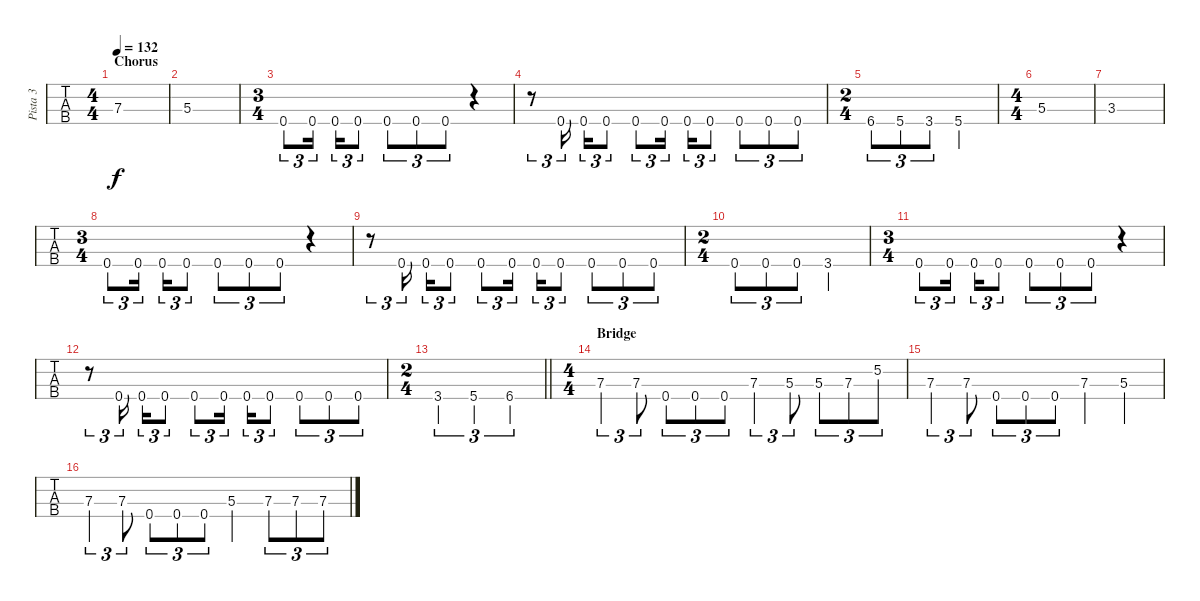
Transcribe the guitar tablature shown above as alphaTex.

\track ("Pista 3" "Pista 3") {instrument electricbassfinger}
\staff {tabs}
\tuning (Eb2 Bb1 F1 C1) {hide}
\ts (4 4)
\section ("" "Chorus")
\tempo 132
\clef f4
\ks c
7.3.1{dy f} |
5.3.1 |
\ts (3 4)
0.4.8{tu (3 2)} 0.4.16{tu (3 2) beam splitsecondary} 0.4.16{tu (3 2)} 0.4.8{tu (3 2)} 0.4.8{tu (3 2)} 0.4.8{tu (3 2)} 0.4.8{tu (3 2)} r.4 |
r.8{tu (3 2)} 0.4.16{tu (3 2) beam splitsecondary} 0.4.16{tu (3 2)} 0.4.8{tu (3 2)} 0.4.8{tu (3 2)} 0.4.16{tu (3 2) beam splitsecondary} 0.4.16{tu (3 2)} 0.4.8{tu (3 2)} 0.4.8{tu (3 2)} 0.4.8{tu (3 2)} 0.4.8{tu (3 2)} |
\ts (2 4)
6.4.8{tu (3 2)} 5.4.8{tu (3 2)} 3.4.8{tu (3 2)} 5.4.4 |
\ts (4 4)
5.3.1 |
3.3.1 |
\ts (3 4)
0.4.8{tu (3 2)} 0.4.16{tu (3 2) beam splitsecondary} 0.4.16{tu (3 2)} 0.4.8{tu (3 2)} 0.4.8{tu (3 2)} 0.4.8{tu (3 2)} 0.4.8{tu (3 2)} r.4 |
r.8{tu (3 2)} 0.4.16{tu (3 2) beam splitsecondary} 0.4.16{tu (3 2)} 0.4.8{tu (3 2)} 0.4.8{tu (3 2)} 0.4.16{tu (3 2) beam splitsecondary} 0.4.16{tu (3 2)} 0.4.8{tu (3 2)} 0.4.8{tu (3 2)} 0.4.8{tu (3 2)} 0.4.8{tu (3 2)} |
\ts (2 4)
0.4.8{tu (3 2)} 0.4.8{tu (3 2)} 0.4.8{tu (3 2)} 3.4.4 |
\ts (3 4)
0.4.8{tu (3 2)} 0.4.16{tu (3 2) beam splitsecondary} 0.4.16{tu (3 2)} 0.4.8{tu (3 2)} 0.4.8{tu (3 2)} 0.4.8{tu (3 2)} 0.4.8{tu (3 2)} r.4 |
r.8{tu (3 2)} 0.4.16{tu (3 2) beam splitsecondary} 0.4.16{tu (3 2)} 0.4.8{tu (3 2)} 0.4.8{tu (3 2)} 0.4.16{tu (3 2) beam splitsecondary} 0.4.16{tu (3 2)} 0.4.8{tu (3 2)} 0.4.8{tu (3 2)} 0.4.8{tu (3 2)} 0.4.8{tu (3 2)} |
\ts (2 4)
\barLineRight lightlight
3.4.4{tu (3 2)} 5.4.4{tu (3 2)} 6.4.4{tu (3 2)} |
\ts (4 4)
\section ("" "Bridge")
7.3.4{tu (3 2)} 7.3.8{tu (3 2)} 0.4.8{tu (3 2)} 0.4.8{tu (3 2)} 0.4.8{tu (3 2)} 7.3.4{tu (3 2)} 5.3.8{tu (3 2)} 5.3.8{tu (3 2)} 7.3.8{tu (3 2)} 5.2.8{tu (3 2)} |
7.3.4{tu (3 2)} 7.3.8{tu (3 2)} 0.4.8{tu (3 2)} 0.4.8{tu (3 2)} 0.4.8{tu (3 2)} 7.3.4 5.3.4 |
7.3.4{tu (3 2)} 7.3.8{tu (3 2)} 0.4.8{tu (3 2)} 0.4.8{tu (3 2)} 0.4.8{tu (3 2)} 5.3.4 7.3.8{tu (3 2)} 7.3.8{tu (3 2)} 7.3.8{tu (3 2)}
